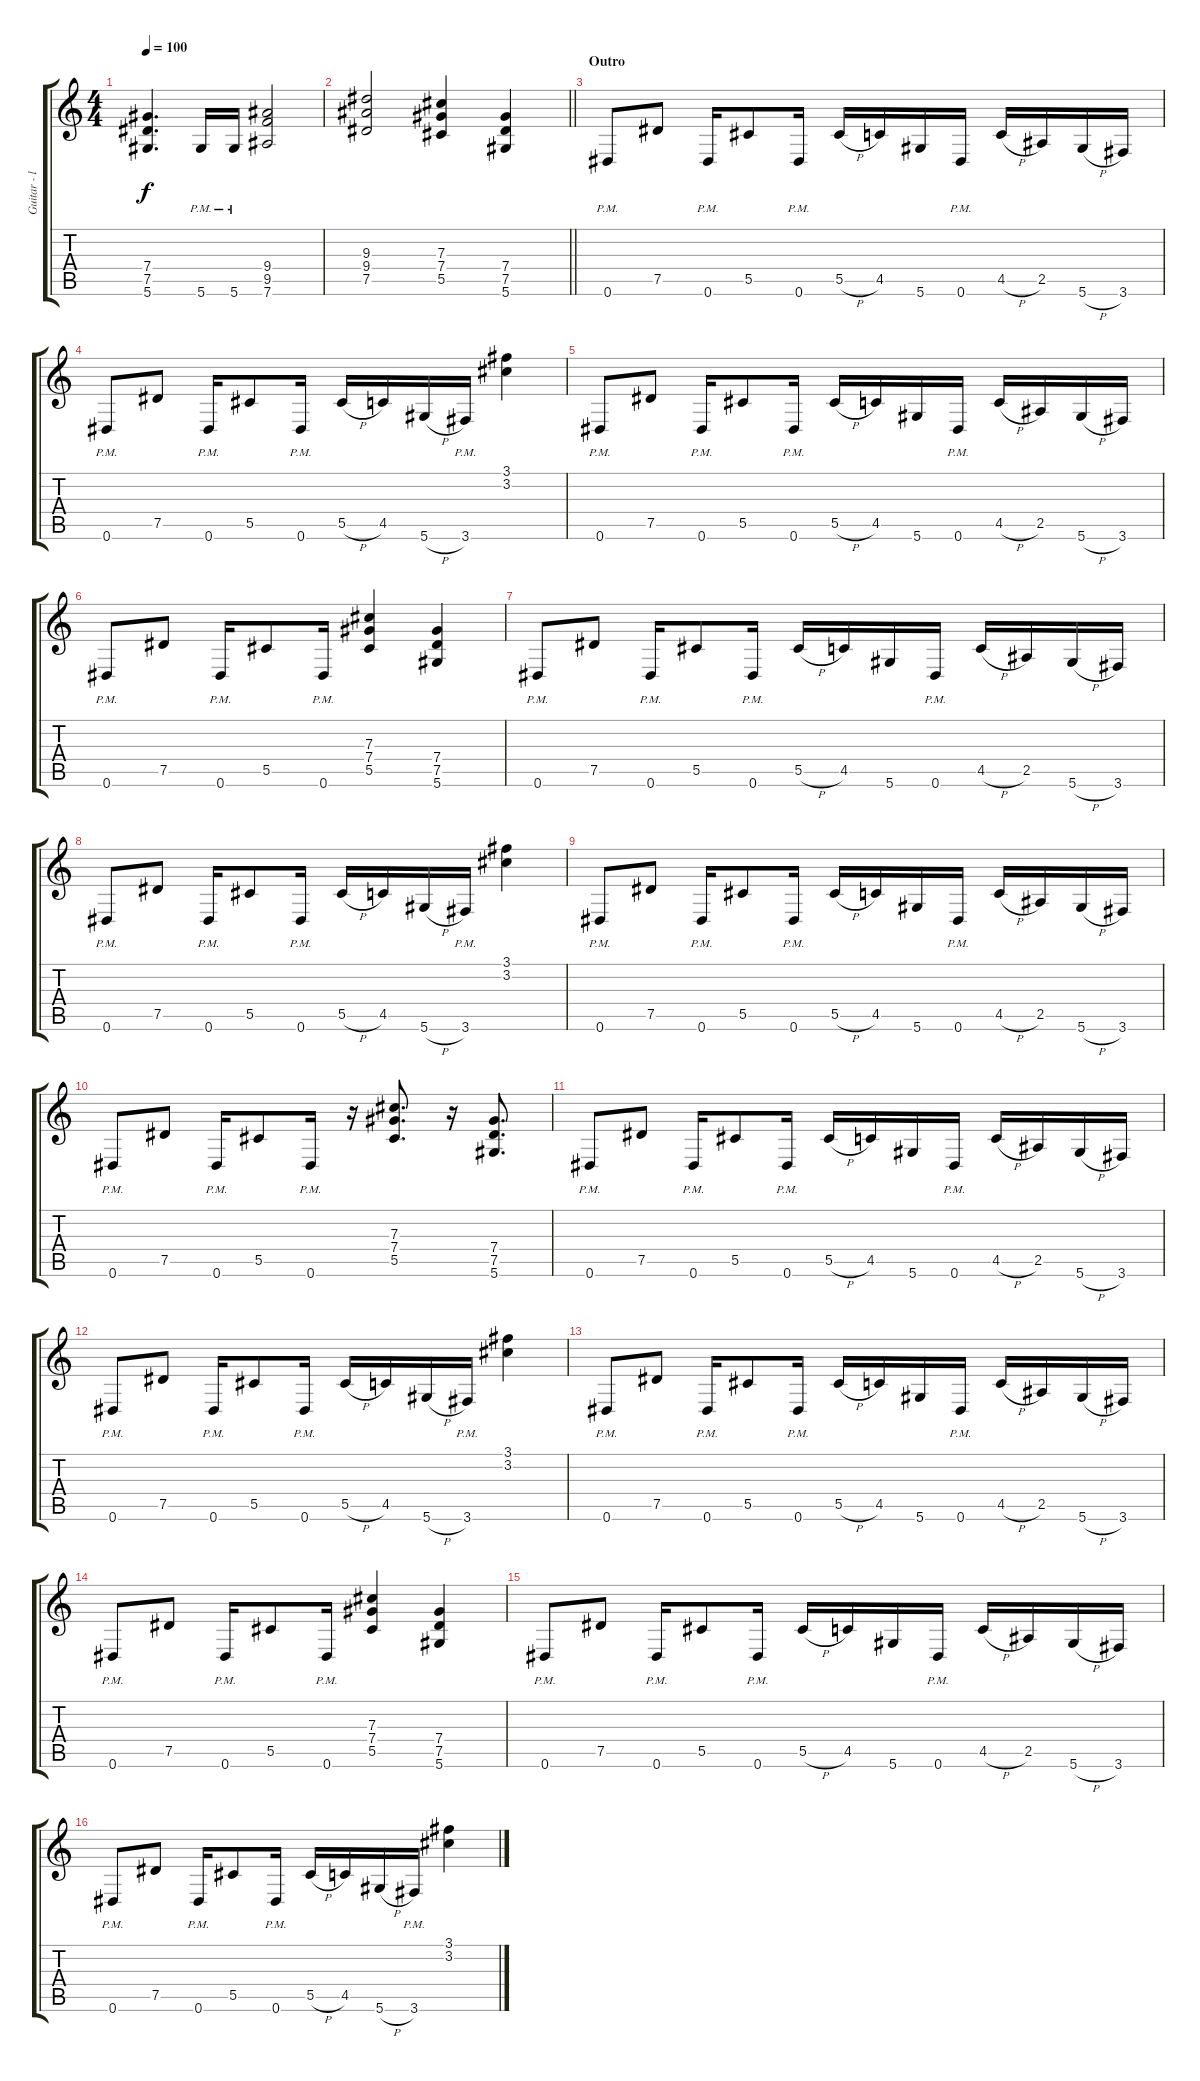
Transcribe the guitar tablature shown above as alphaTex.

\track ("Guitar - left" "Guitar - l") {instrument distortionguitar}
\staff {score tabs}
\tuning (Eb4 Bb3 Gb3 Db3 Ab2 Eb2) {hide}
\ts (4 4)
\tempo 100
\clef g2
\ks c
(7.4 7.5 5.6).4{d dy f} 5.6{pm}.16 5.6{pm}.16 (9.4 9.5 7.6).2 |
\barLineRight lightlight
(9.3 9.4 7.5).2 (7.3 7.4 5.5).4 (7.4 7.5 5.6).4 |
\section ("" "Outro")
0.6{pm}.8 7.5.8 0.6{pm}.16 5.5.8 0.6{pm}.16 5.5{h}.16 4.5.16 5.6.16 0.6{pm}.16 4.5{h}.16 2.5.16 5.6{h}.16 3.6.16 |
0.6{pm}.8 7.5.8 0.6{pm}.16 5.5.8 0.6{pm}.16 5.5{h}.16 4.5.16 5.6{h}.16 3.6{pm}.16 (3.1 3.2).4 |
0.6{pm}.8 7.5.8 0.6{pm}.16 5.5.8 0.6{pm}.16 5.5{h}.16 4.5.16 5.6.16 0.6{pm}.16 4.5{h}.16 2.5.16 5.6{h}.16 3.6.16 |
0.6{pm}.8 7.5.8 0.6{pm}.16 5.5.8 0.6{pm}.16 (7.3 7.4 5.5).4 (7.4 7.5 5.6).4 |
0.6{pm}.8 7.5.8 0.6{pm}.16 5.5.8 0.6{pm}.16 5.5{h}.16 4.5.16 5.6.16 0.6{pm}.16 4.5{h}.16 2.5.16 5.6{h}.16 3.6.16 |
0.6{pm}.8 7.5.8 0.6{pm}.16 5.5.8 0.6{pm}.16 5.5{h}.16 4.5.16 5.6{h}.16 3.6{pm}.16 (3.1 3.2).4 |
0.6{pm}.8 7.5.8 0.6{pm}.16 5.5.8 0.6{pm}.16 5.5{h}.16 4.5.16 5.6.16 0.6{pm}.16 4.5{h}.16 2.5.16 5.6{h}.16 3.6.16 |
0.6{pm}.8 7.5.8 0.6{pm}.16 5.5.8 0.6{pm}.16 r.16 (7.3 7.4 5.5).8{d} r.16 (7.4 7.5 5.6).8{d} |
0.6{pm}.8 7.5.8 0.6{pm}.16 5.5.8 0.6{pm}.16 5.5{h}.16 4.5.16 5.6.16 0.6{pm}.16 4.5{h}.16 2.5.16 5.6{h}.16 3.6.16 |
0.6{pm}.8 7.5.8 0.6{pm}.16 5.5.8 0.6{pm}.16 5.5{h}.16 4.5.16 5.6{h}.16 3.6{pm}.16 (3.1 3.2).4 |
0.6{pm}.8 7.5.8 0.6{pm}.16 5.5.8 0.6{pm}.16 5.5{h}.16 4.5.16 5.6.16 0.6{pm}.16 4.5{h}.16 2.5.16 5.6{h}.16 3.6.16 |
0.6{pm}.8 7.5.8 0.6{pm}.16 5.5.8 0.6{pm}.16 (7.3 7.4 5.5).4 (7.4 7.5 5.6).4 |
0.6{pm}.8 7.5.8 0.6{pm}.16 5.5.8 0.6{pm}.16 5.5{h}.16 4.5.16 5.6.16 0.6{pm}.16 4.5{h}.16 2.5.16 5.6{h}.16 3.6.16 |
0.6{pm}.8 7.5.8 0.6{pm}.16 5.5.8 0.6{pm}.16 5.5{h}.16 4.5.16 5.6{h}.16 3.6{pm}.16 (3.1 3.2).4
